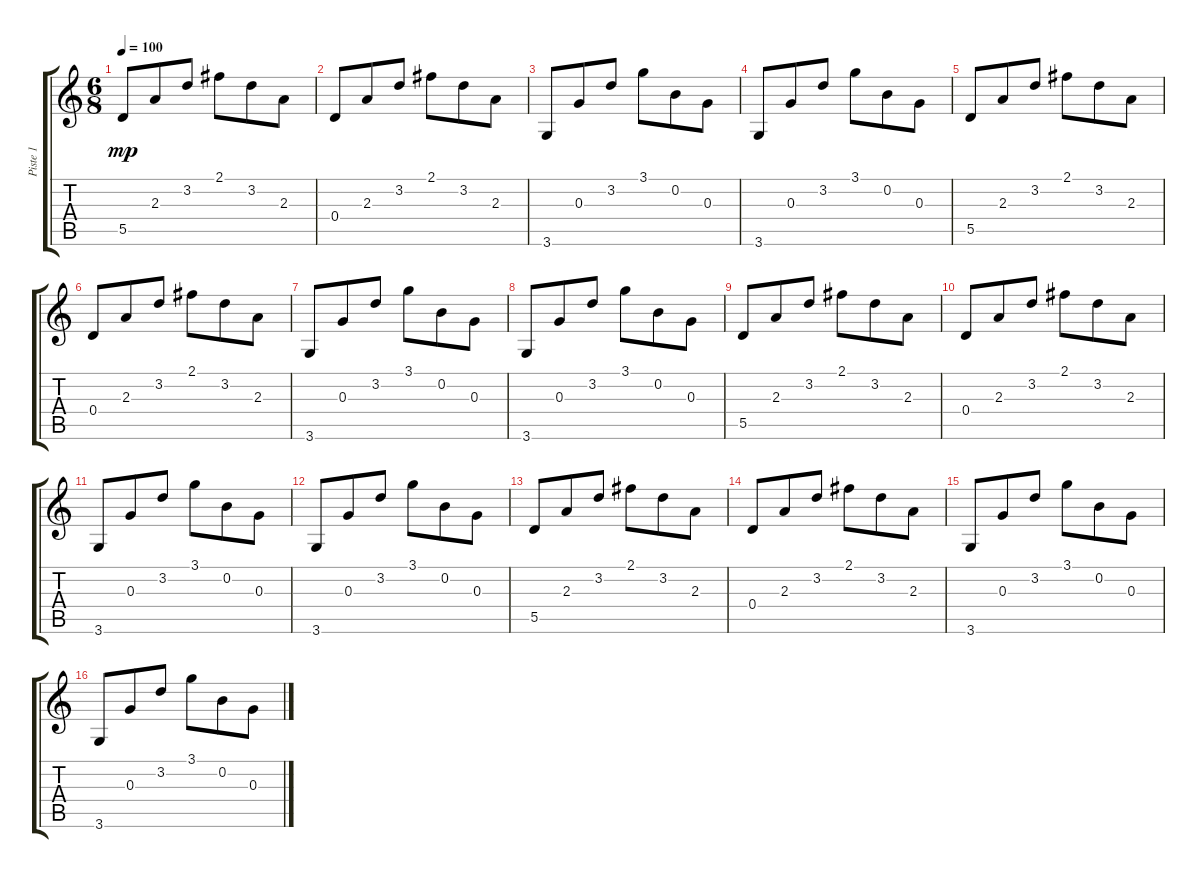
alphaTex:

\track ("Piste 1" "Piste 1") {instrument acousticguitarnylon}
\staff {score tabs}
\tuning (E4 B3 G3 D3 A2 E2) {hide}
\ts (6 8)
\tempo 100
\clef g2
\ks c
5.5.8{dy mp} 2.3.8 3.2.8 2.1.8 3.2.8 2.3.8 |
0.4.8 2.3.8 3.2.8 2.1.8 3.2.8 2.3.8 |
3.6.8 0.3.8 3.2.8 3.1.8 0.2.8 0.3.8 |
3.6.8 0.3.8 3.2.8 3.1.8 0.2.8 0.3.8 |
5.5.8 2.3.8 3.2.8 2.1.8 3.2.8 2.3.8 |
0.4.8 2.3.8 3.2.8 2.1.8 3.2.8 2.3.8 |
3.6.8 0.3.8 3.2.8 3.1.8 0.2.8 0.3.8 |
3.6.8 0.3.8 3.2.8 3.1.8 0.2.8 0.3.8 |
5.5.8 2.3.8 3.2.8 2.1.8 3.2.8 2.3.8 |
0.4.8 2.3.8 3.2.8 2.1.8 3.2.8 2.3.8 |
3.6.8 0.3.8 3.2.8 3.1.8 0.2.8 0.3.8 |
3.6.8 0.3.8 3.2.8 3.1.8 0.2.8 0.3.8 |
5.5.8 2.3.8 3.2.8 2.1.8 3.2.8 2.3.8 |
0.4.8 2.3.8 3.2.8 2.1.8 3.2.8 2.3.8 |
3.6.8 0.3.8 3.2.8 3.1.8 0.2.8 0.3.8 |
3.6.8 0.3.8 3.2.8 3.1.8 0.2.8 0.3.8
